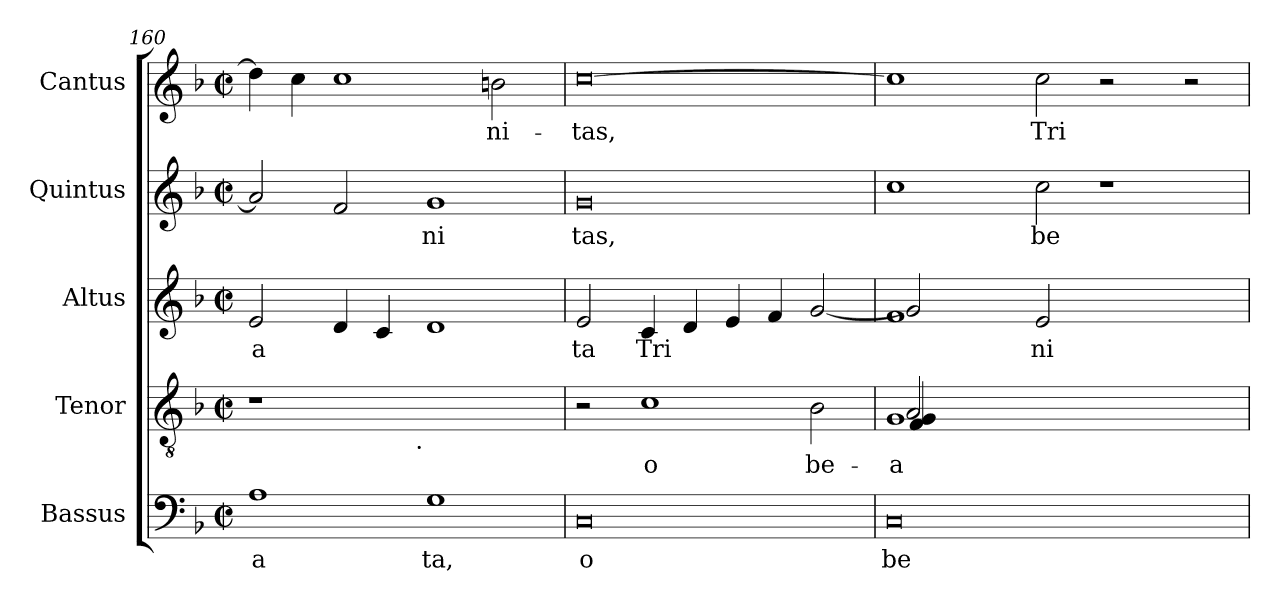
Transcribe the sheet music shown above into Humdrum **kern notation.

**kern	**text	**kern	**text	**kern	**text	**kern	**text	**kern	**text
*part5	*part5	*part4	*part4	*part3	*part3	*part2	*part2	*part1	*part1
*staff5	*staff5	*staff4	*staff4	*staff3	*staff3	*staff2	*staff2	*staff1	*staff1
*I"Bassus	*	*I"Tenor	*	*I"Altus	*	*I"Quintus	*	*I"Cantus	*
!!LO:PB:g=z
*clefF4	*	*clefGv2	*	*clefG2	*	*clefG2	*	*clefG2	*
*k[b-]	*	*k[b-]	*	*k[b-]	*	*k[b-]	*	*k[b-]	*
*F:	*	*F:	*	*F:	*	*F:	*	*F:	*
*M2/2	*	*M2/2	*	*M2/2	*	*M2/2	*	*M2/2	*
*met(c|)	*	*met(c|)	*	*met(c|)	*	*met(c|)	*	*met(c|)	*
=160	=160	=160	=160	=160	=160	=160	=160	=160	=160
!	!LO:LY:b:cj	!	!	!	!LO:LY:b:cj	!	!LO:LY:b:cj	!	!LO:LY:b:cj
*	*	*^	*	*	*	*	*	*	*
1A	-a	1r	2ryy	.	2e/	a-	2a/]	.	4dd\]	--
!	!	!	!	!	!	!	!	!	!	!LO:LY:b:cj
.	.	.	.	.	.	.	.	.	4cc\	--
!	!	!	!	!	!	!LO:LY:b:cj	!	!LO:LY:b:cj	!	!LO:LY:b:cj
.	.	.	4...ryy	.	4d/	--	2f/	.	1cc	--
!	!	!	!	!	!	!LO:LY:b:cj	!	!	!	!
.	.	.	.	.	4c/	--	.	.	.	.
!	!	!	!LO:TX:b:t=.	!	!	!	!	!	!	!
.	.	.	1ryy	.	.	.	.	.	.	.
!	!LO:LY:b:cj	!	!	!	!	!LO:LY:b:cj	!	!LO:LY:b:cj	!	!
1G	ta,	1ryy	.	.	1d	--	1g	ni	.	.
!	!	!	!	!	!	!	!	!	!	!LO:LY:b:cj
.	.	.	.	.	.	.	.	.	2b\	-ni-
.	.	.	32ryy	.	.	.	.	.	.	.
=161	=161	=161	=161	=161	=161	=161	=161	=161	=161	=161
!	!LO:LY:b:cj	!	!	!	!	!LO:LY:b:cj	!	!LO:LY:b:cj	!	!LO:LY:b:cj
*	*	*v	*v	*	*	*	*	*	*	*
0C	o	2r	.	2e/	-ta	0g	tas,	[>0cc	-tas,
!	!	!	!LO:LY:b:cj	!	!LO:LY:b:cj	!	!	!	!
.	.	1c	o	4c/	Tri-	.	.	.	.
!	!	!	!	!	!LO:LY:b:cj	!	!	!	!
.	.	.	.	4d/	--	.	.	.	.
!	!	!	!	!	!LO:LY:b:cj	!	!	!	!
.	.	.	.	4e/	--	.	.	.	.
!	!	!	!	!	!LO:LY:b:cj	!	!	!	!
.	.	.	.	4f/	--	.	.	.	.
!	!	!	!LO:LY:b:cj	!	!LO:LY:b:cj	!	!	!	!
.	.	2B-\	be-	[<2g/	--	.	.	.	.
=162	=162	=162	=162	=162	=162	=162	=162	=162	=162
!	!LO:LY:b:cj	!	!LO:LY:b:cj	!	!LO:LY:b:cj	!	!	!	!
*	*	*^	*	*^	*	*	*	*	*
*	*	*	*^	*	*	*	*	*	*	*	*
0C	be	1G	2A/	4G/ 4F/	-a-	1f	2g/]	--	1cc	.	1cc]	.
.	.	.	.	1.ryy	.	.	.	.	.	.	.	.
.	.	.	1.ryy	.	.	.	1ryy	.	.	.	.	.
!	!	!	!	!	!	!	!	!LO:LY:b:cj	!	!LO:LY:b:cj	!	!LO:LY:b:cj
.	.	1.ryy	.	.	.	2e/	.	-ni-	2cc\	be	2cc\	Tri-
.	.	.	.	.	.	1ryy	1ryy	.	1r	.	2r	.
.	.	.	.	2.ryy	.	.	.	.	.	.	.	.
2ryy	.	.	2ryy	.	.	.	.	.	.	.	2r	.
*	*	*v	*v	*v	*	*	*	*	*	*	*	*
*	*	*	*	*v	*v	*	*	*	*	*
=	=	=	=	=	=	=	=	=	=
*-	*-	*-	*-	*-	*-	*-	*-	*-	*-
